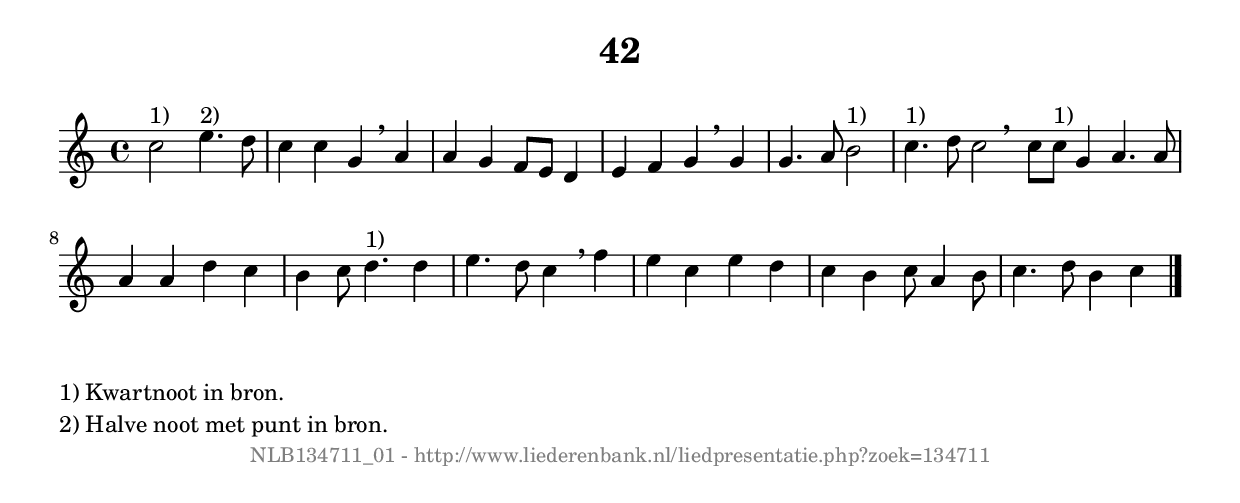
%
% produced by wce2krn 1.64 (7 June 2014)
%
\version"2.16"
#(append! paper-alist '(("long" . (cons (* 210 mm) (* 2000 mm)))))
#(set-default-paper-size "long")
sb = {\breathe}
mBreak = {\breathe }
bBreak = {\breathe }
x = {\once\override NoteHead #'style = #'cross }
gl=\glissando
itime={\override Staff.TimeSignature #'stencil = ##f }
ficta = {\once\set suggestAccidentals = ##t}
fine = {\once\override Score.RehearsalMark #'self-alignment-X = #1 \mark \markup {\italic{Fine}}}
dc = {\once\override Score.RehearsalMark #'self-alignment-X = #1 \mark \markup {\italic{D.C.}}}
dcf = {\once\override Score.RehearsalMark #'self-alignment-X = #1 \mark \markup {\italic{D.C. al Fine}}}
dcc = {\once\override Score.RehearsalMark #'self-alignment-X = #1 \mark \markup {\italic{D.C. al Coda}}}
ds = {\once\override Score.RehearsalMark #'self-alignment-X = #1 \mark \markup {\italic{D.S.}}}
dsf = {\once\override Score.RehearsalMark #'self-alignment-X = #1 \mark \markup {\italic{D.S. al Fine}}}
dsc = {\once\override Score.RehearsalMark #'self-alignment-X = #1 \mark \markup {\italic{D.S. al Coda}}}
pv = {\set Score.repeatCommands = #'((volta "1"))}
sv = {\set Score.repeatCommands = #'((volta "2"))}
tv = {\set Score.repeatCommands = #'((volta "3"))}
qv = {\set Score.repeatCommands = #'((volta "4"))}
xv = {\set Score.repeatCommands = #'((volta #f))}
\header{ tagline = ""
title = "42"
}
\score {{
\key c \major
\relative g'
{
\set melismaBusyProperties = #'()
\time 4/4
\tempo 4=120
\override Score.MetronomeMark #'transparent = ##t
\override Score.RehearsalMark #'break-visibility = #(vector #t #t #f)
c2^"1)" e4.^"2)" d8 c4 c g \sb a a g f8 e d4 e f g \sb g g4. a8 b2 ^"1)" c4.^"1)" d8 c2 \bar":|:" \bBreak
c8 c^"1)" g4 a4. a8 a4 a d c b c8 d4.^"1)" d4 e4. d8 c4 \sb f e c e d c b c8 a4 b8 c4. d8 b4 c \bar"|."
 }}
 \midi { }
 \layout {
            indent = 0.0\cm
}
}
\markup { \wordwrap-string #" 
1) Kwartnoot in bron.

2) Halve noot met punt in bron.
"}
\markup { \vspace #0 } \markup { \with-color #grey \fill-line { \center-column { \smaller "NLB134711_01 - http://www.liederenbank.nl/liedpresentatie.php?zoek=134711" } } }
